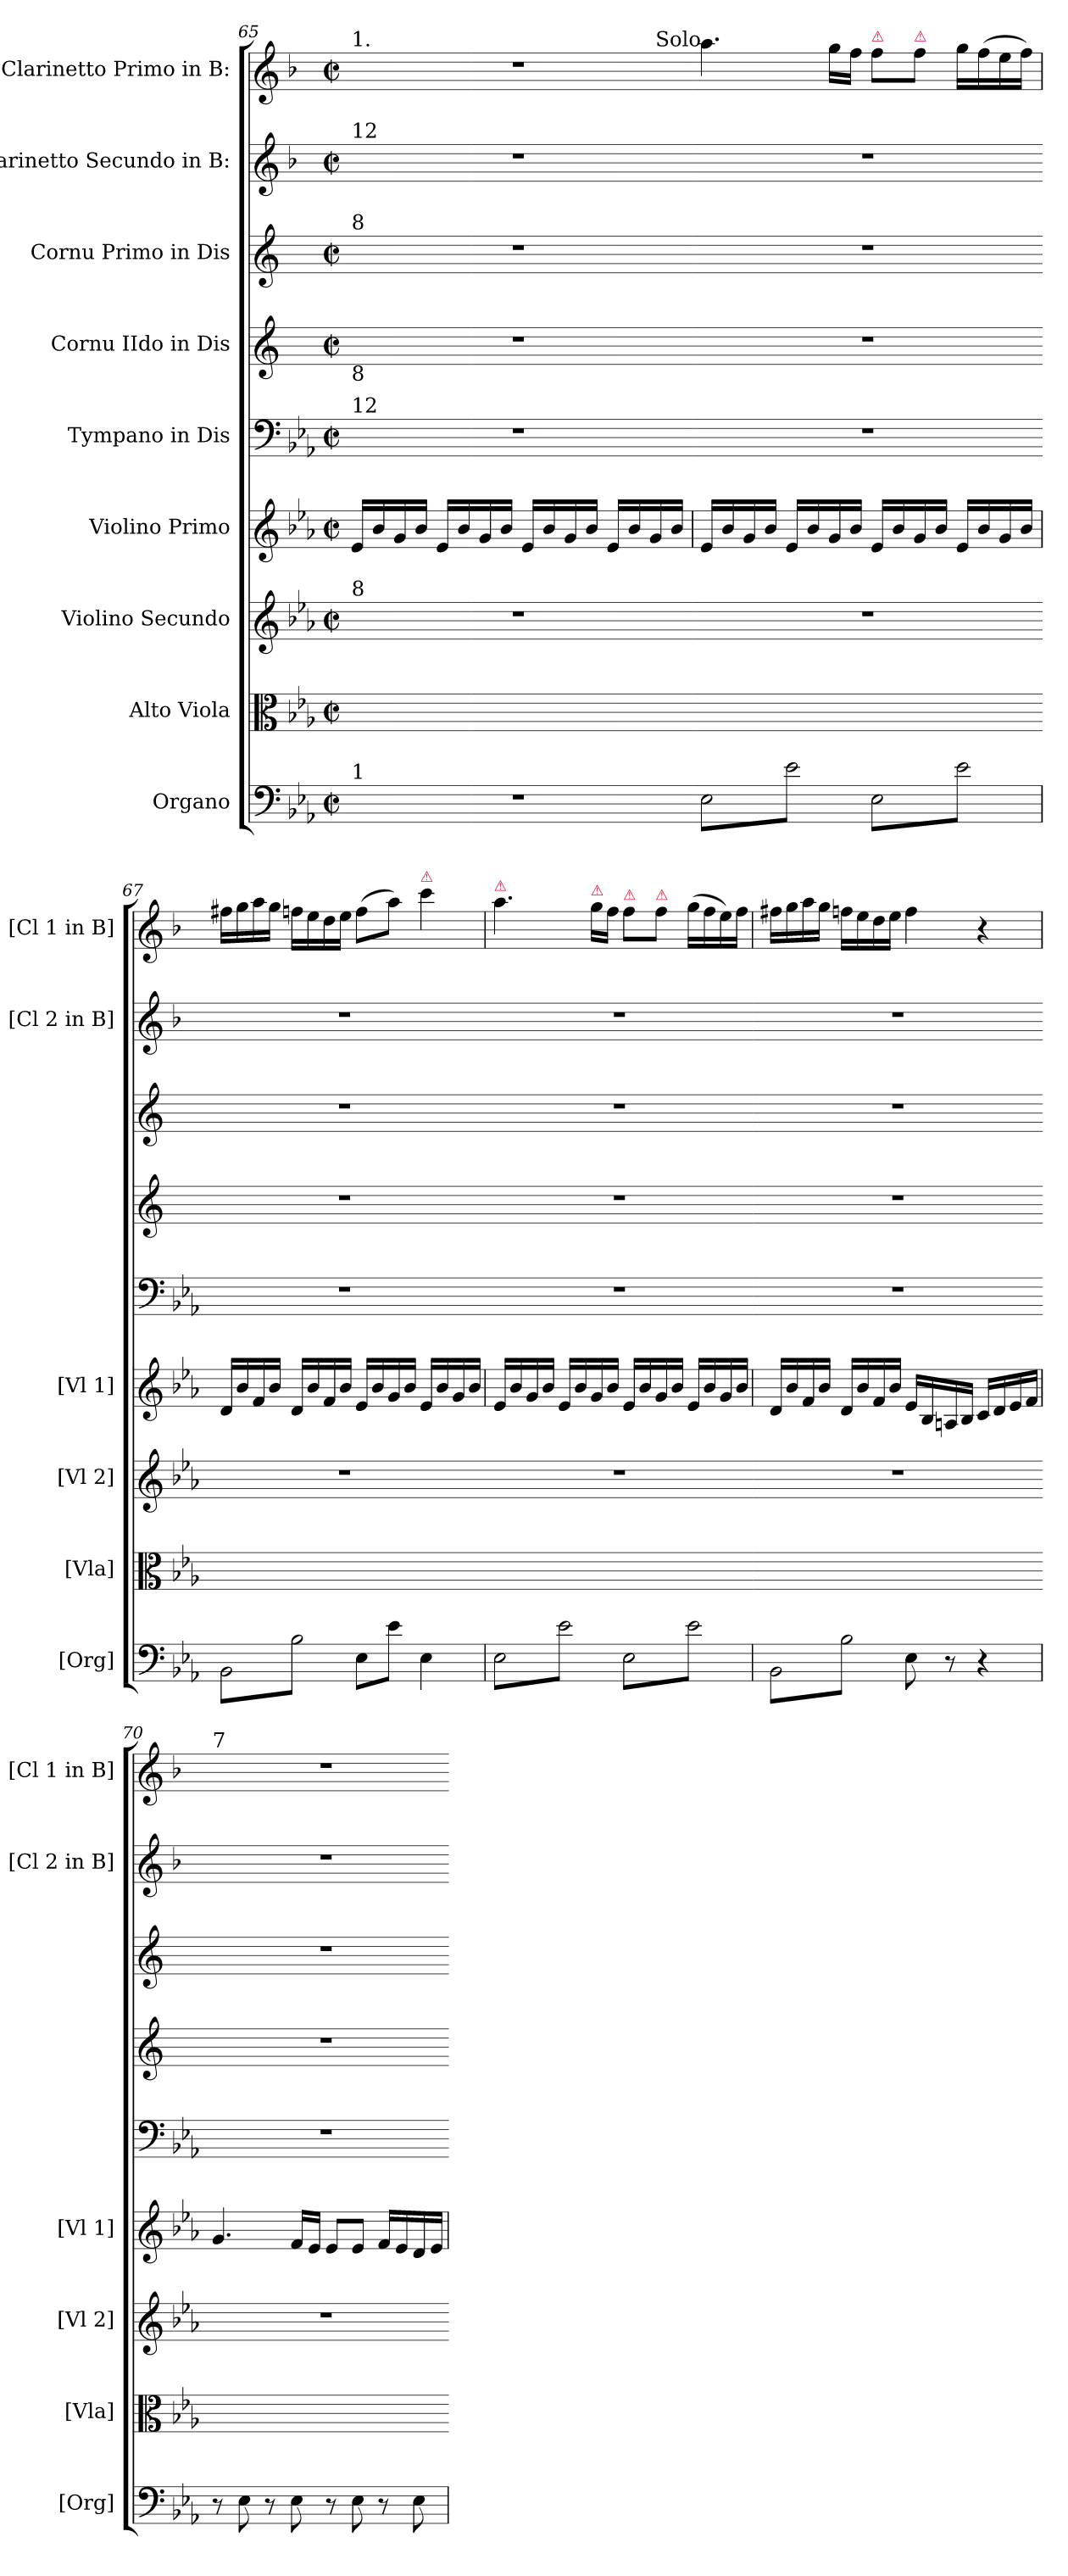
**kern	**dynam	**kern	**kern	**kern	**kern	**kern	**kern	**kern	**kern
*part9	*part9	*part8	*part7	*part6	*part5	*part4	*part3	*part2	*part1
*staff9	*staff9	*staff8	*staff7	*staff6	*staff5	*staff4	*staff3	*staff2	*staff1
*I"Organo	*	*I"Alto Viola	*I"Violino Secundo	*I"Violino Primo	*I"Tympano in Dis	*I"Cornu IIdo in Dis	*I"Cornu Primo in Dis	*I"Clarinetto Secundo in B:	*I"Clarinetto Primo in B:
*I'[Org]	*	*I'[Vla]	*I'[Vl 2]	*I'[Vl 1]	*	*	*	*I'[Cl 2 in B]	*I'[Cl 1 in B]
*clefF4	*	*clefC3	*clefG2	*clefG2	*clefF4	*clefG2	*clefG2	*clefG2	*clefG2
*	*	*	*	*	*	*ITrd5c9	*ITrd5c9	*ITrd1c2	*ITrd1c2
*k[b-e-a-]	*	*k[b-e-a-]	*k[b-e-a-]	*k[b-e-a-]	*k[b-e-a-]	*k[b-e-a-]	*k[b-e-a-]	*k[b-e-a-]	*k[b-e-a-]
*E-:	*	*E-:	*E-:	*E-:	*E-:	*E-:	*E-:	*E-:	*E-:
*M2/2	*	*M2/2	*M2/2	*M2/2	*M2/2	*M2/2	*M2/2	*M2/2	*M2/2
*met(c|)	*	*met(c|)	*met(c|)	*met(c|)	*met(c|)	*met(c|)	*met(c|)	*met(c|)	*met(c|)
=65	=65	=65	=65	=65	=65	=65	=65	=65	=65
!	!	!	!	!	!	!	!	!	!LO:TX:a:t=1.
!	!	!	!	!	!	!	!	!LO:TX:a:t=12	!
!	!	!	!	!	!	!	!LO:TX:a:t=8	!	!
!	!	!	!	!	!	!LO:TX:b:t=8	!	!	!
!	!	!	!	!	!LO:TX:a:t=12	!	!	!	!
!	!	!	!LO:TX:a:t=8	!	!	!	!	!	!
!LO:TX:a:t=1	!	!	!	!	!	!	!	!	!
1r	.	1ryy	1r	16e-/LL	1r	1r	1r	1r	1r
.	.	.	.	16b-/	.	.	.	.	.
.	.	.	.	16g/	.	.	.	.	.
.	.	.	.	16b-/JJ	.	.	.	.	.
.	.	.	.	16e-/LL	.	.	.	.	.
.	.	.	.	16b-/	.	.	.	.	.
.	.	.	.	16g/	.	.	.	.	.
.	.	.	.	16b-/JJ	.	.	.	.	.
.	.	.	.	16e-/LL	.	.	.	.	.
.	.	.	.	16b-/	.	.	.	.	.
.	.	.	.	16g/	.	.	.	.	.
.	.	.	.	16b-/JJ	.	.	.	.	.
.	.	.	.	16e-/LL	.	.	.	.	.
.	.	.	.	16b-/	.	.	.	.	.
.	.	.	.	16g/	.	.	.	.	.
.	.	.	.	16b-/JJ	.	.	.	.	.
=66	=66	=66	=66-	=66	=66-	=66-	=66-	=66-	=66
!	!	!	!	!	!	!	!	!	!LO:TX:a:rj:t=Solo
!	!LO:DY:b:rj	!	!	!	!	!	!	!	!
*tremolo	*	*	*	*	*	*	*	*	*
8E-\L	pia	1ryy	1r	16e-/LL	1r	1r	1r	1r	4.gg\
.	.	.	.	16b-/	.	.	.	.	.
8e-\	.	.	.	16g/	.	.	.	.	.
.	.	.	.	16b-/JJ	.	.	.	.	.
8E-\	.	.	.	16e-/LL	.	.	.	.	.
.	.	.	.	16b-/	.	.	.	.	.
8e-\J	.	.	.	16g/	.	.	.	.	16ff\LL
.	.	.	.	16b-/JJ	.	.	.	.	16ee-\JJ
!	!	!	!	!	!	!	!	!	!LO:TX:a:color=crimson:t=⚠
8E-\L	.	.	.	16e-/LL	.	.	.	.	8ee-\L
.	.	.	.	16b-/	.	.	.	.	.
!	!	!	!	!	!	!	!	!	!LO:TX:a:color=crimson:t=⚠
8e-\	.	.	.	16g/	.	.	.	.	8ee-\J
.	.	.	.	16b-/JJ	.	.	.	.	.
8E-\	.	.	.	16e-/LL	.	.	.	.	16ff\LL
.	.	.	.	16b-/	.	.	.	.	(>16ee-\
8e-\J	.	.	.	16g/	.	.	.	.	16dd\
.	.	.	.	16b-/JJ	.	.	.	.	16ee-\JJ)
=67	=67	=67	=67-	=67	=67-	=67-	=67-	=67-	=67
8BB-\L	.	1ryy	1r	16d/LL	1r	1r	1r	1r	16een\LL
.	.	.	.	16b-/	.	.	.	.	16ff\
8B-\	.	.	.	16f/	.	.	.	.	16gg\
.	.	.	.	16b-/JJ	.	.	.	.	16ff\JJ
8BB-\	.	.	.	16d/LL	.	.	.	.	16ee-X\LL
.	.	.	.	16b-/	.	.	.	.	16dd\
8B-\J	.	.	.	16f/	.	.	.	.	16cc\
*Xtremolo	*	*	*	*	*	*	*	*	*
.	.	.	.	16b-/JJ	.	.	.	.	16dd\JJ
8E-\L	.	.	.	16e-/LL	.	.	.	.	(>8ee-\L
.	.	.	.	16b-/	.	.	.	.	.
8e-\J	.	.	.	16g/	.	.	.	.	8gg\J)
.	.	.	.	16b-/JJ	.	.	.	.	.
!	!	!	!	!	!	!	!	!	!LO:TX:a:color=crimson:t=⚠
4E-\	.	.	.	16e-/LL	.	.	.	.	4bb-\
.	.	.	.	16b-/	.	.	.	.	.
.	.	.	.	16g/	.	.	.	.	.
.	.	.	.	16b-/JJ	.	.	.	.	.
=68	=68	=68	=68-	=68	=68-	=68-	=68-	=68-	=68
!	!	!	!	!	!	!	!	!	!LO:TX:a:color=crimson:t=⚠
*tremolo	*	*	*	*	*	*	*	*	*
8E-\L	.	1ryy	1r	16e-/LL	1r	1r	1r	1r	4.gg\
.	.	.	.	16b-/	.	.	.	.	.
8e-\	.	.	.	16g/	.	.	.	.	.
.	.	.	.	16b-/JJ	.	.	.	.	.
8E-\	.	.	.	16e-/LL	.	.	.	.	.
.	.	.	.	16b-/	.	.	.	.	.
!	!	!	!	!	!	!	!	!	!LO:TX:a:color=crimson:t=⚠
8e-\J	.	.	.	16g/	.	.	.	.	16ff\LL
.	.	.	.	16b-/JJ	.	.	.	.	16ee-\JJ
!	!	!	!	!	!	!	!	!	!LO:TX:a:color=crimson:t=⚠
8E-\L	.	.	.	16e-/LL	.	.	.	.	8ee-\L
.	.	.	.	16b-/	.	.	.	.	.
!	!	!	!	!	!	!	!	!	!LO:TX:a:color=crimson:t=⚠
8e-\	.	.	.	16g/	.	.	.	.	8ee-\J
.	.	.	.	16b-/JJ	.	.	.	.	.
8E-\	.	.	.	16e-/LL	.	.	.	.	(>16ff\LL
.	.	.	.	16b-/	.	.	.	.	16ee-\
8e-\J	.	.	.	16g/	.	.	.	.	16dd\)
.	.	.	.	16b-/JJ	.	.	.	.	16ee-\JJ
=69	=69	=69	=69-	=69	=69-	=69-	=69-	=69-	=69
8BB-\L	.	1ryy	1r	16d/LL	1r	1r	1r	1r	16een\LL
.	.	.	.	16b-/	.	.	.	.	16ff\
8B-\	.	.	.	16f/	.	.	.	.	16gg\
.	.	.	.	16b-/JJ	.	.	.	.	16ff\JJ
8BB-\	.	.	.	16d/LL	.	.	.	.	16ee-X\LL
.	.	.	.	16b-/	.	.	.	.	16dd\
8B-\J	.	.	.	16f/	.	.	.	.	16cc\
*Xtremolo	*	*	*	*	*	*	*	*	*
.	.	.	.	16b-/JJ	.	.	.	.	16dd\JJ
8E-\	.	.	.	16e-/LL	.	.	.	.	4ee-\
.	.	.	.	16B-/	.	.	.	.	.
8r	.	.	.	16An/	.	.	.	.	.
.	.	.	.	16B-/JJ	.	.	.	.	.
4r	.	.	.	16c/LL	.	.	.	.	4r
.	.	.	.	16d/	.	.	.	.	.
.	.	.	.	16e-/	.	.	.	.	.
.	.	.	.	16f/JJ	.	.	.	.	.
=70	=70	=70	=70-	=70	=70-	=70-	=70-	=70-	=70
!	!	!	!	!	!	!	!	!	!LO:TX:a:t=7
8r	.	1ryy	1r	4.g/	1r	1r	1r	1r	1r
8E-\	.	.	.	.	.	.	.	.	.
8r	.	.	.	.	.	.	.	.	.
8E-\	.	.	.	16f/LL	.	.	.	.	.
.	.	.	.	16e-/JJ	.	.	.	.	.
8r	.	.	.	8e-/L	.	.	.	.	.
8E-\	.	.	.	8e-/J	.	.	.	.	.
8r	.	.	.	16f/LL	.	.	.	.	.
.	.	.	.	16e-/	.	.	.	.	.
8E-\	.	.	.	16d/	.	.	.	.	.
.	.	.	.	16e-/JJ	.	.	.	.	.
=	=-	=	=-	=	=-	=-	=-	=-	=-
*-	*-	*-	*-	*-	*-	*-	*-	*-	*-
